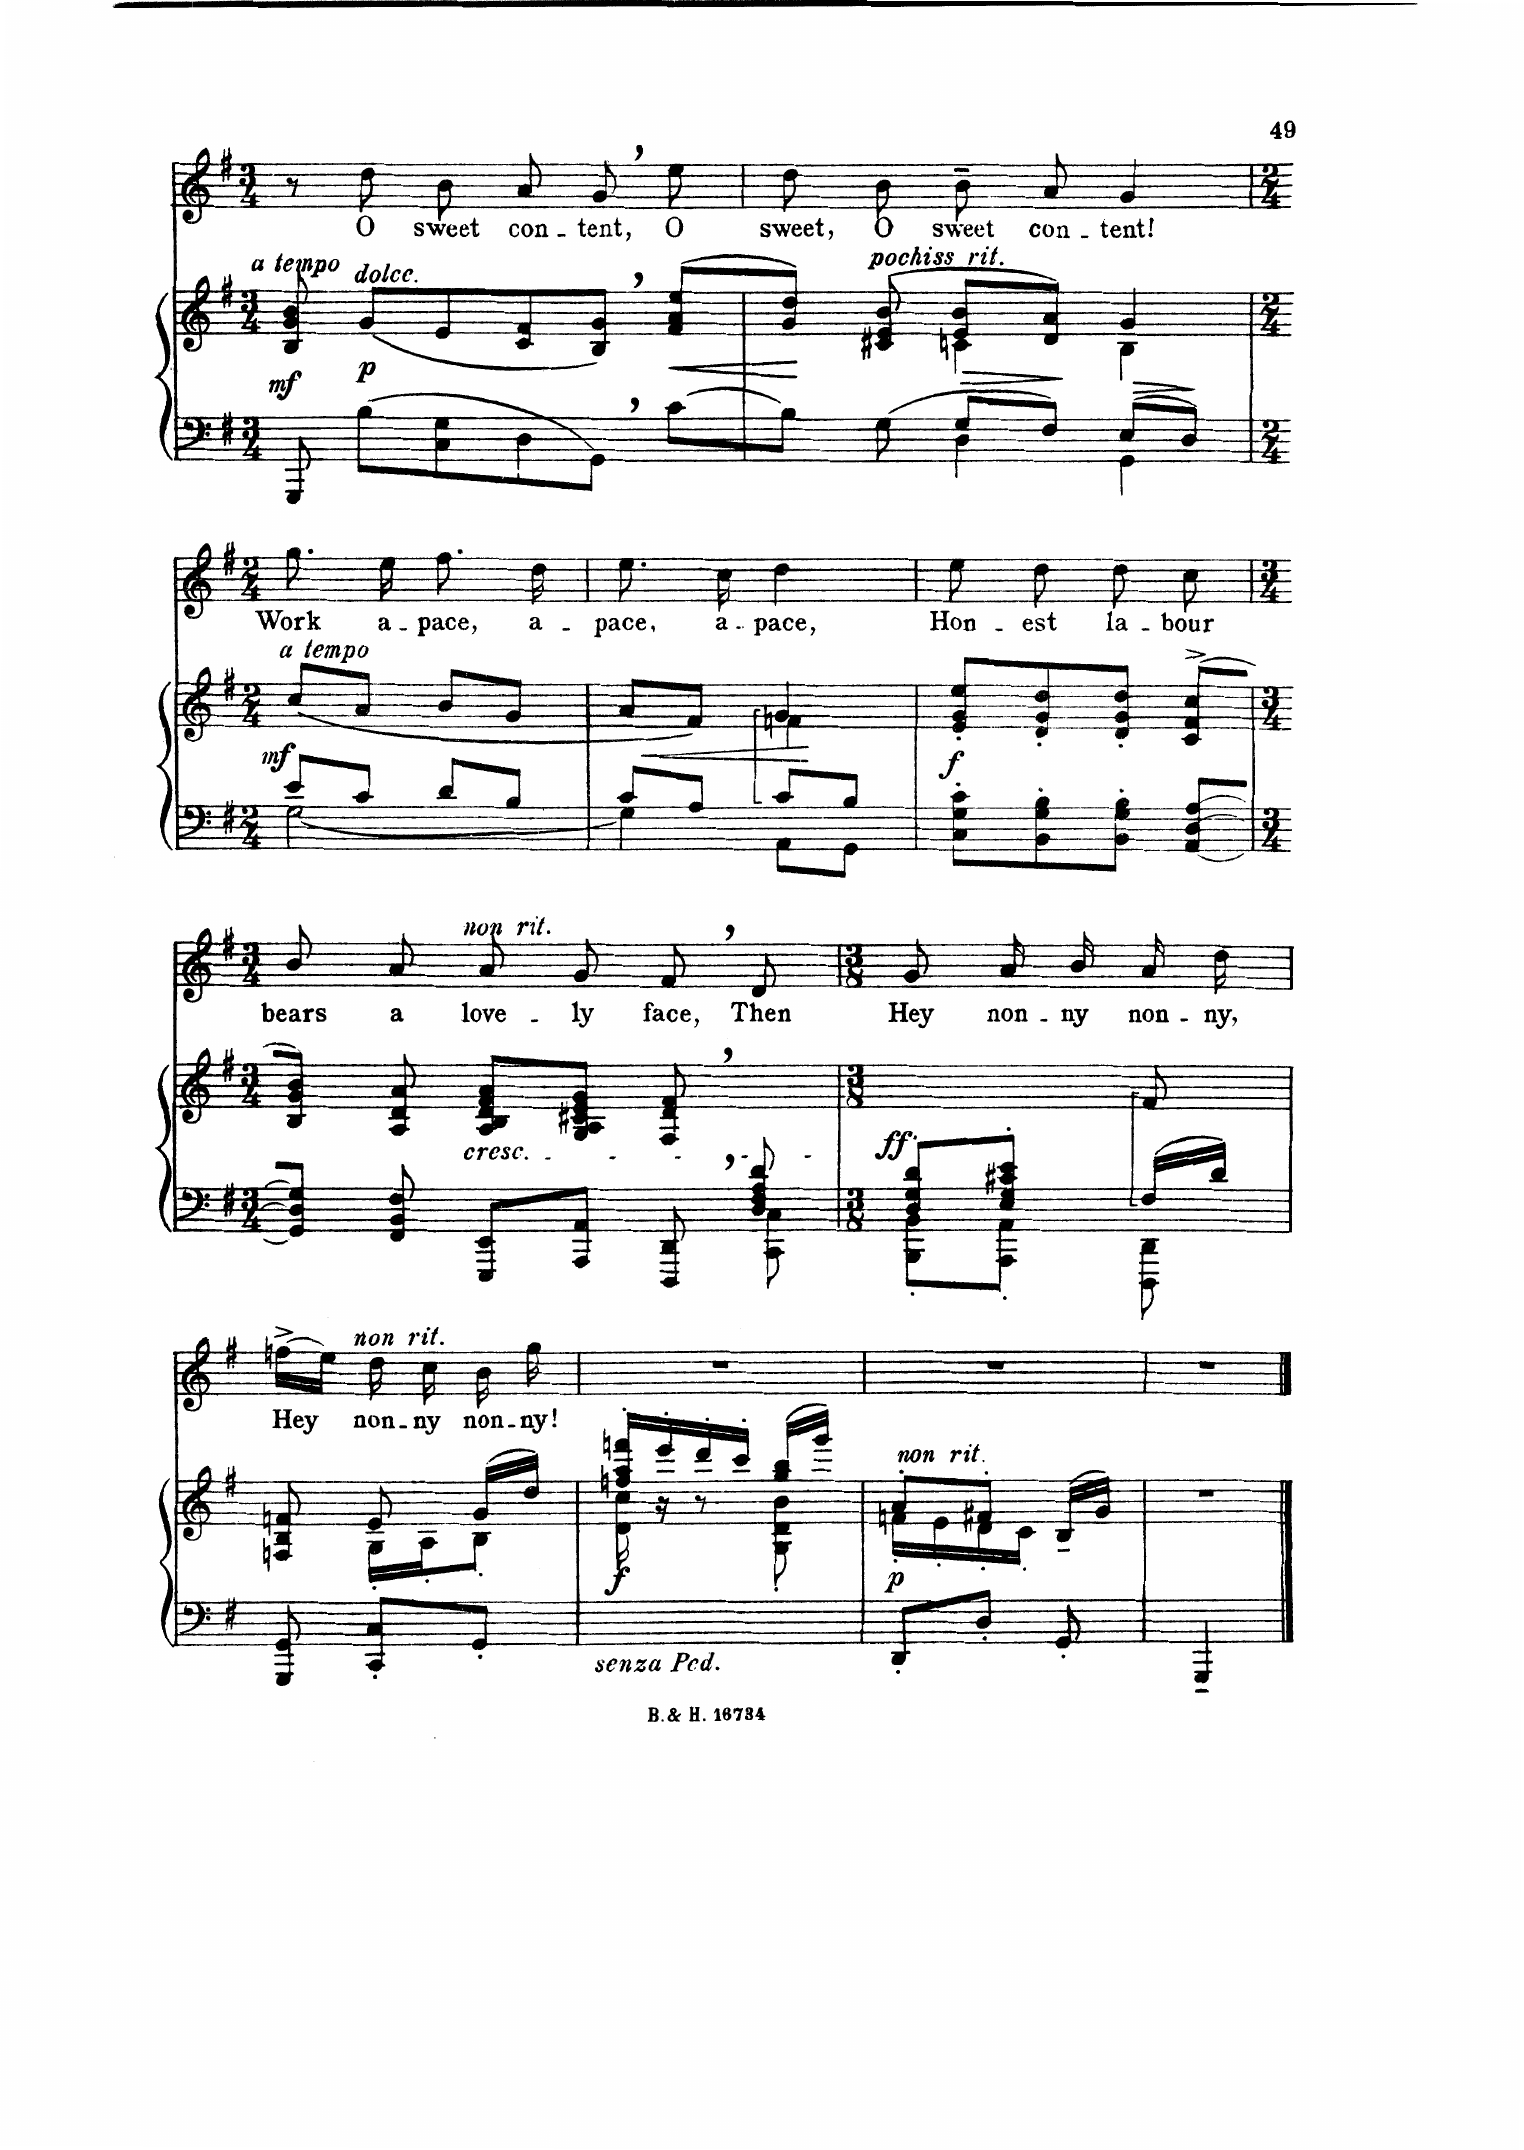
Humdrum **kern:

**kern	**kern	**dynam	**kern	**text
*part2	*part2	*part2	*part1	*part1
*staff3	*staff2	*staff2/3	*staff1	*staff1
*I"Piano	*	*	*I"Voice	*
*I'Pno	*	*	*	*
*clefF4	*clefG2	*	*clefG2	*
*k[f#]	*k[f#]	*	*k[f#]	*
*M3/4	*M3/4	*	*M3/4	*
=54	=54	=54	=54	=54
!	!LO:TX:i:t=a tempo	!	!	!
!	!	!LO:DY:b	!	!
8GGG/	8B/ 8g/ 8b/	mf	8r	.
!	!LO:TX:i:t=dolce	!	!	!
!	!	!LO:DY:b	!	!
8B\L	(8g/L	p	8dd\	O
8C\ 8G\	8e/	.	8b\	sweet
8D\	8c/ 8f#/	.	8a/	con-
8GG,\J	8B/, 8g/,J)	.	8g,/	-tent,
!	!	!LO:HP:b	!	!
8c\L	(>8f#/ 8a/ 8ee/L	<	8ee\	O
=55	=55	=55	=55	=55
*^	*^	*	*	*
8B\J	4ryy	8g/ 8dd/J)	4ryy	.	8dd\	sweet,
!	!	!LO:TX:i:t=pochiss. rit.	!	!	!	!
8G\	.	(>8c#X/ 8e/ 8b/	.	[	8b\	O
!	!	!	!	!LO:HP:b	!	!
8G/L	4D\	8e/ 8b/L	4cn\	>	8b~\	sweet
8F#/J	.	8d/ 8a/J)	.	]	8a/	con-
!	!	!	!	!LO:HP:b	!	!
8E/L	4GG\	4g/	4B\	>	4g/	-tent!
8D/J	.	.	.	.	.	.
*v	*v	*	*	*	*	*
*	*v	*v	*	*	*
.	.	]	.	.
=56	=56	=56	=56	=56
*M2/4	*M2/4	*	*M2/4	*
*^	*	*	*	*
!	!	!LO:TX:i:t=a tempo	!	!	!
!	!	!	!LO:DY:b	!	!
8e/L	[2G\	(<8cc/L	mf	8.gg\	Work
8c/J	.	8a/J	.	.	.
.	.	.	.	16ee\	a-
8d/L	.	8b/L	.	8.ff#\	-pace,
8B/J	.	8g/J	.	.	.
.	.	.	.	16dd\	a-
=57	=57	=57	=57	=57	=57
!	!	!	!LO:HP:b	!	!
*	*	*^	*	*	*
8c/L	4G\]	8a/L	4ryy	<	8.ee\	-pace,
8A/J	.	8f#/J)	.	.	.	.
.	.	.	.	.	16cc\	a-
8c/L	8AA\L	4g/	4fn\	.	4dd\	-pace,
8B/J	8GG\J	.	.	.	.	.
*v	*v	*	*	*	*	*
*	*v	*v	*	*	*
.	.	[	.	.
=58	=58	=58	=58	=58
!	!	!LO:DY:b	!	!
8C\' 8G\' 8c\'L	8e/' 8g/' 8ee/'L	f	8ee\	Hon-
8BB\' 8G\' 8B\'	8d/' 8g/' 8dd/'	.	8dd\	-est
8BB\' 8G\' 8B\'J	8d/' 8g/' 8dd/'J	.	8dd\	lab-
8AA/ [8D/ 8A/	(>8c/^> 8f#/^> 8cc/^>	.	8cc\	-our
=59	=59	=59	=59	=59
*M3/4	*M3/4	*	*M3/4	*
*^	*	*	*	*
8ryy	8GG/ 8D/] 8G/	8B/ 8g/ 8b/)	.	8b/	bears
.	8FF#/ 8BB/ 8F#/	8A/ 8d/ 8a/	.	8a/	a
!	!	!	!	!LO:TX:i:t=non rit.	!
!	!	!LO:TX:b:i:t=cresc.	!	!	!
.	8EEE/ 8EE/L	8A/ 8B/ 8d/ 8f#/ 8a/L	.	8a/	love-
.	8AAA/ 8AA/J	8G/ 8A/ 8c#X/ 8e/ 8g/J	.	8g/	-ly
.	8DDD/, 8DD/,	8F#/, 8d/, 8f#/,	.	8f#,/	face,
8D/ 8F#/ 8A/ 8d/	8CC\ 8C\	8ryy	.	8d/	Then
*v	*v	*	*	*	*
=60	=60	=60	=60	=60
*M3/8	*M3/8	*	*M3/8	*
*^	*	*	*	*
*	*^	*	*	*	*
!	!	!	!	!LO:DY:b	!	!
8D/'> 8G/'> 8d/'>L	8BBB\'< 8BB\'<L	4ryy	4ryy	ff	8g/	Hey
8E/'> 8G/'> 8c#X/'> 8e/'>J	8AAA\'< 8AA\'<J	.	.	.	16a/	non-
.	.	.	.	.	16b/	-ny
8ryy	16F#/LL	8DDD\ 8DD\	8f#/	.	16a/	non-
.	16d/JJ	.	.	.	16dd\	-ny,
*v	*v	*v	*	*	*	*
=61	=61	=61	=61	=61
*	*^	*	*	*
8GGG/ 8GG/	8Fn/ 8B/ 8fn/	8ryy	.	(16ffn^\LL	hey
.	.	.	.	16ee\JJ)	.
!	!	!	!	!LO:TX:i:t=non rit.	!
8CC/' 8C/'L	8e/	16G'\LL	.	16dd\	non-
.	.	16A'\J	.	16cc\	-ny
8GG'/J	(16g/LL	8B'\J	.	16b\	non-
.	16dd/JJ)	.	.	16gg\	-ny!
=62	=62	=62	=62	=62	=62
!LO:TX:i:t=senza Ped.	!	!	!	!	!
!	!	!	!LO:DY:b	!	!
16ryy	16ffn/'> 16aa/'> 16fffn/'>LL	16d\ 16cc\	f	4.r	.
16r	16eee'>/	8.ryy	.	.	.
8r	16ddd'>/	.	.	.	.
.	16ccc'>/JJ	.	.	.	.
8ryy	(>16gg/ 16bb/LL	8G\'< 8d\'< 8b\'<	.	.	.
.	16ggg/JJ)	.	.	.	.
=63	=63	=63	=63	=63	=63
!	!LO:TX:i:t=non rit.	!	!	!	!
!	!	!	!LO:DY:b	!	!
8DD'/L	8a'/L	16fn'\LL	p	4.r	.
.	.	16e'\	.	.	.
8D'/J	8f#X'/J	16d'\	.	.	.
.	.	16c'\JJ	.	.	.
8GG'/	(>16B~/LL	8ryy	.	.	.
.	16g/JJ)	.	.	.	.
*	*v	*v	*	*	*
=64	=64	=64	=64	=64
4GGG~/	4r	.	4.r	.
8r	8r	.	.	.
==	==	==	==	==
*-	*-	*-	*-	*-
